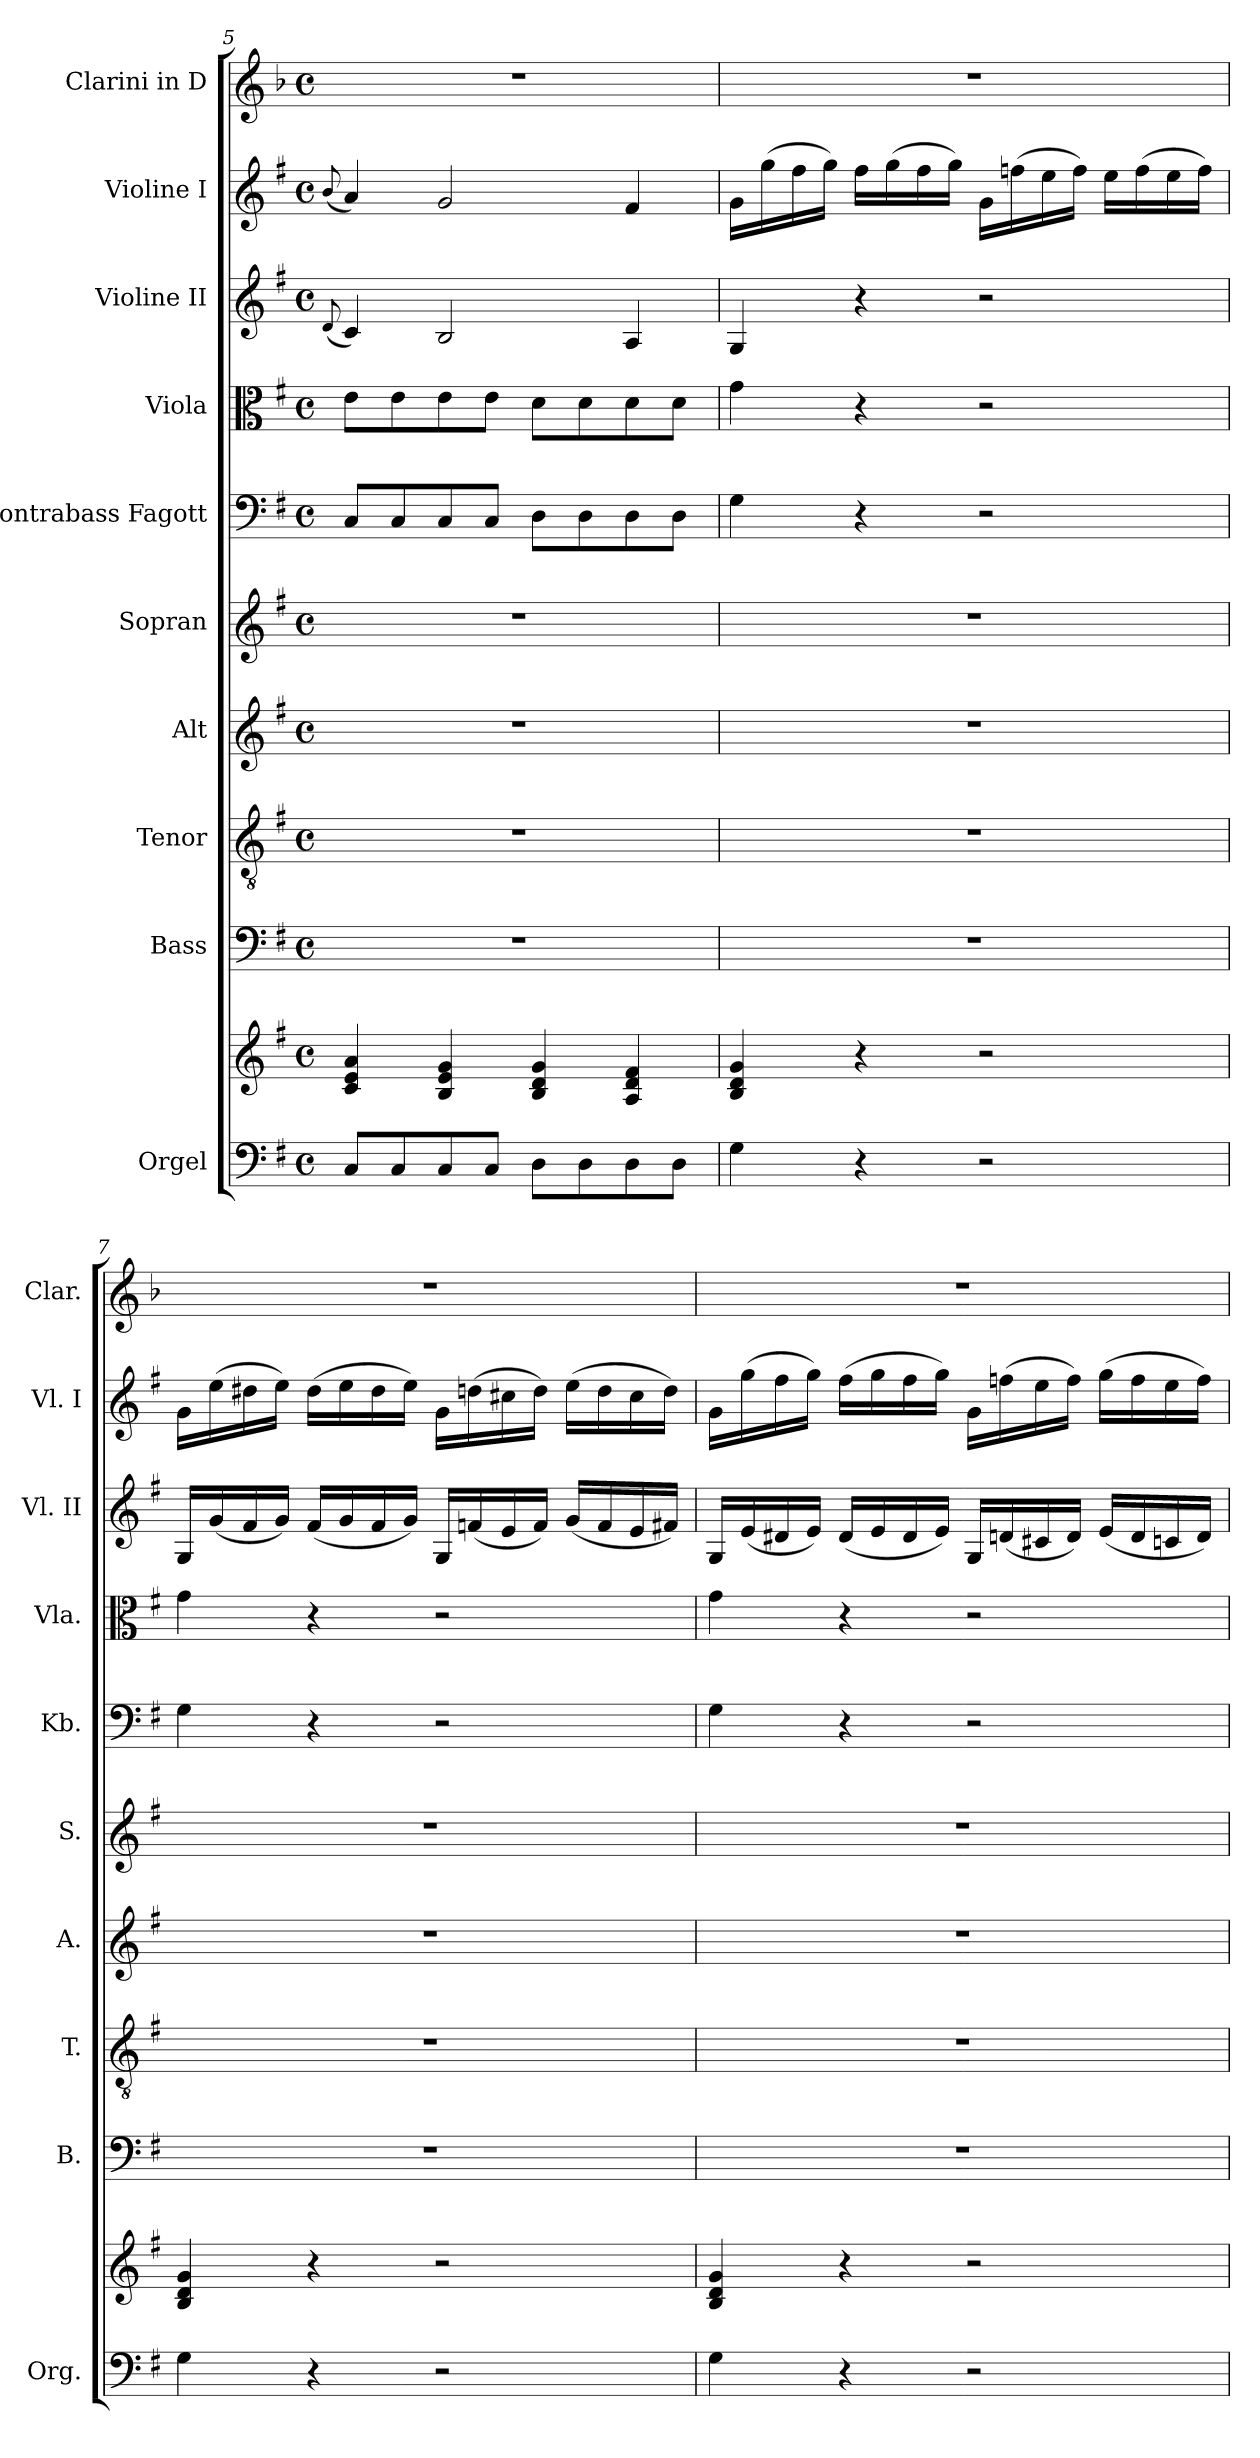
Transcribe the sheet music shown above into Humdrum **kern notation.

**kern	**kern	**kern	**kern	**kern	**kern	**kern	**kern	**kern	**kern	**kern
*part10	*part10	*part9	*part8	*part7	*part6	*part5	*part4	*part3	*part2	*part1
*staff11	*staff10	*staff9	*staff8	*staff7	*staff6	*staff5	*staff4	*staff3	*staff2	*staff1
*I"Orgel	*	*I"Bass	*I"Tenor	*I"Alt	*I"Sopran	*I"Kontrabass Fagott	*I"Viola	*I"Violine II	*I"Violine I	*I"Clarini in D
*I'Org.	*	*I'B.	*I'T.	*I'A.	*I'S.	*I'Kb.	*I'Vla.	*I'Vl. II	*I'Vl. I	*I'Clar.
*clefF4	*clefG2	*clefF4	*clefGv2	*clefG2	*clefG2	*clefF4	*clefC3	*clefG2	*clefG2	*clefG2
*	*	*	*	*	*	*ITrd7c12	*	*	*	*ITrd1c2
*k[f#]	*k[f#]	*k[f#]	*k[f#]	*k[f#]	*k[f#]	*k[f#]	*k[f#]	*k[f#]	*k[f#]	*k[b-e-a-]
*G:	*G:	*G:	*G:	*G:	*G:	*G:	*G:	*G:	*G:	*E-:
*M4/4	*M4/4	*M4/4	*M4/4	*M4/4	*M4/4	*M4/4	*M4/4	*M4/4	*M4/4	*M4/4
*met(c)	*met(c)	*met(c)	*met(c)	*met(c)	*met(c)	*met(c)	*met(c)	*met(c)	*met(c)	*met(c)
=5	=5	=5	=5	=5	=5	=5	=5	=5	=5	=5
.	.	.	.	.	.	.	.	(<8qqd/	(<8qqb/	.
8C/L	4c/ 4e/ 4a/	1r	1r	1r	1r	8CC/L	8e\L	4c/)	4a/)	1r
8C/	.	.	.	.	.	8CC/	8e\	.	.	.
8C/	4B/ 4e/ 4g/	.	.	.	.	8CC/	8e\	2B/	2g/	.
8C/J	.	.	.	.	.	8CC/J	8e\J	.	.	.
8D\L	4B/ 4d/ 4g/	.	.	.	.	8DD\L	8d\L	.	.	.
8D\	.	.	.	.	.	8DD\	8d\	.	.	.
8D\	4A/ 4d/ 4f#/	.	.	.	.	8DD\	8d\	4A/	4f#/	.
8D\J	.	.	.	.	.	8DD\J	8d\J	.	.	.
=6	=6	=6	=6	=6	=6	=6	=6	=6	=6	=6
4G\	4B/ 4d/ 4g/	1r	1r	1r	1r	4GG\	4g\	4G/	16g\LL	1r
.	.	.	.	.	.	.	.	.	(>16gg\	.
.	.	.	.	.	.	.	.	.	16ff#\	.
.	.	.	.	.	.	.	.	.	16gg\JJ)	.
4r	4r	.	.	.	.	4r	4r	4r	16ff#\LL	.
.	.	.	.	.	.	.	.	.	(>16gg\	.
.	.	.	.	.	.	.	.	.	16ff#\	.
.	.	.	.	.	.	.	.	.	16gg\JJ)	.
2r	2r	.	.	.	.	2r	2r	2r	16g\LL	.
.	.	.	.	.	.	.	.	.	(>16ffn\	.
.	.	.	.	.	.	.	.	.	16ee\	.
.	.	.	.	.	.	.	.	.	16ff\JJ)	.
.	.	.	.	.	.	.	.	.	16ee\LL	.
.	.	.	.	.	.	.	.	.	(>16ff\	.
.	.	.	.	.	.	.	.	.	16ee\	.
.	.	.	.	.	.	.	.	.	16ff\JJ)	.
!!LO:PB:g=z
=7	=7	=7	=7	=7	=7	=7	=7	=7	=7	=7
4G\	4B/ 4d/ 4g/	1r	1r	1r	1r	4GG\	4g\	16G/LL	16g\LL	1r
.	.	.	.	.	.	.	.	(<16g/	(>16ee\	.
.	.	.	.	.	.	.	.	16f#/	16dd#X\	.
.	.	.	.	.	.	.	.	16g/JJ)	16ee\JJ)	.
4r	4r	.	.	.	.	4r	4r	(<16f#/LL	(>16dd#\LL	.
.	.	.	.	.	.	.	.	16g/	16ee\	.
.	.	.	.	.	.	.	.	16f#/	16dd#\	.
.	.	.	.	.	.	.	.	16g/JJ)	16ee\JJ)	.
2r	2r	.	.	.	.	2r	2r	16G/LL	16g\LL	.
.	.	.	.	.	.	.	.	(<16fn/	(>16ddn\	.
.	.	.	.	.	.	.	.	16e/	16cc#X\	.
.	.	.	.	.	.	.	.	16f/JJ)	16dd\JJ)	.
.	.	.	.	.	.	.	.	(<16g/LL	(>16ee\LL	.
.	.	.	.	.	.	.	.	16f/	16dd\	.
.	.	.	.	.	.	.	.	16e/	16cc#\	.
.	.	.	.	.	.	.	.	16f#X/JJ)	16dd\JJ)	.
=8	=8	=8	=8	=8	=8	=8	=8	=8	=8	=8
4G\	4B/ 4d/ 4g/	1r	1r	1r	1r	4GG\	4g\	16G/LL	16g\LL	1r
.	.	.	.	.	.	.	.	(<16e/	(>16gg\	.
.	.	.	.	.	.	.	.	16d#X/	16ff#\	.
.	.	.	.	.	.	.	.	16e/JJ)	16gg\JJ)	.
4r	4r	.	.	.	.	4r	4r	(<16d#/LL	(>16ff#\LL	.
.	.	.	.	.	.	.	.	16e/	16gg\	.
.	.	.	.	.	.	.	.	16d#/	16ff#\	.
.	.	.	.	.	.	.	.	16e/JJ)	16gg\JJ)	.
2r	2r	.	.	.	.	2r	2r	16G/LL	16g\LL	.
.	.	.	.	.	.	.	.	(<16dn/	(>16ffn\	.
.	.	.	.	.	.	.	.	16c#X/	16ee\	.
.	.	.	.	.	.	.	.	16d/JJ)	16ff\JJ)	.
.	.	.	.	.	.	.	.	(<16e/LL	(>16gg\LL	.
.	.	.	.	.	.	.	.	16d/	16ff\	.
.	.	.	.	.	.	.	.	16cn/	16ee\	.
.	.	.	.	.	.	.	.	16d/JJ)	16ff\JJ)	.
=	=	=	=	=	=	=	=	=	=	=
*-	*-	*-	*-	*-	*-	*-	*-	*-	*-	*-
